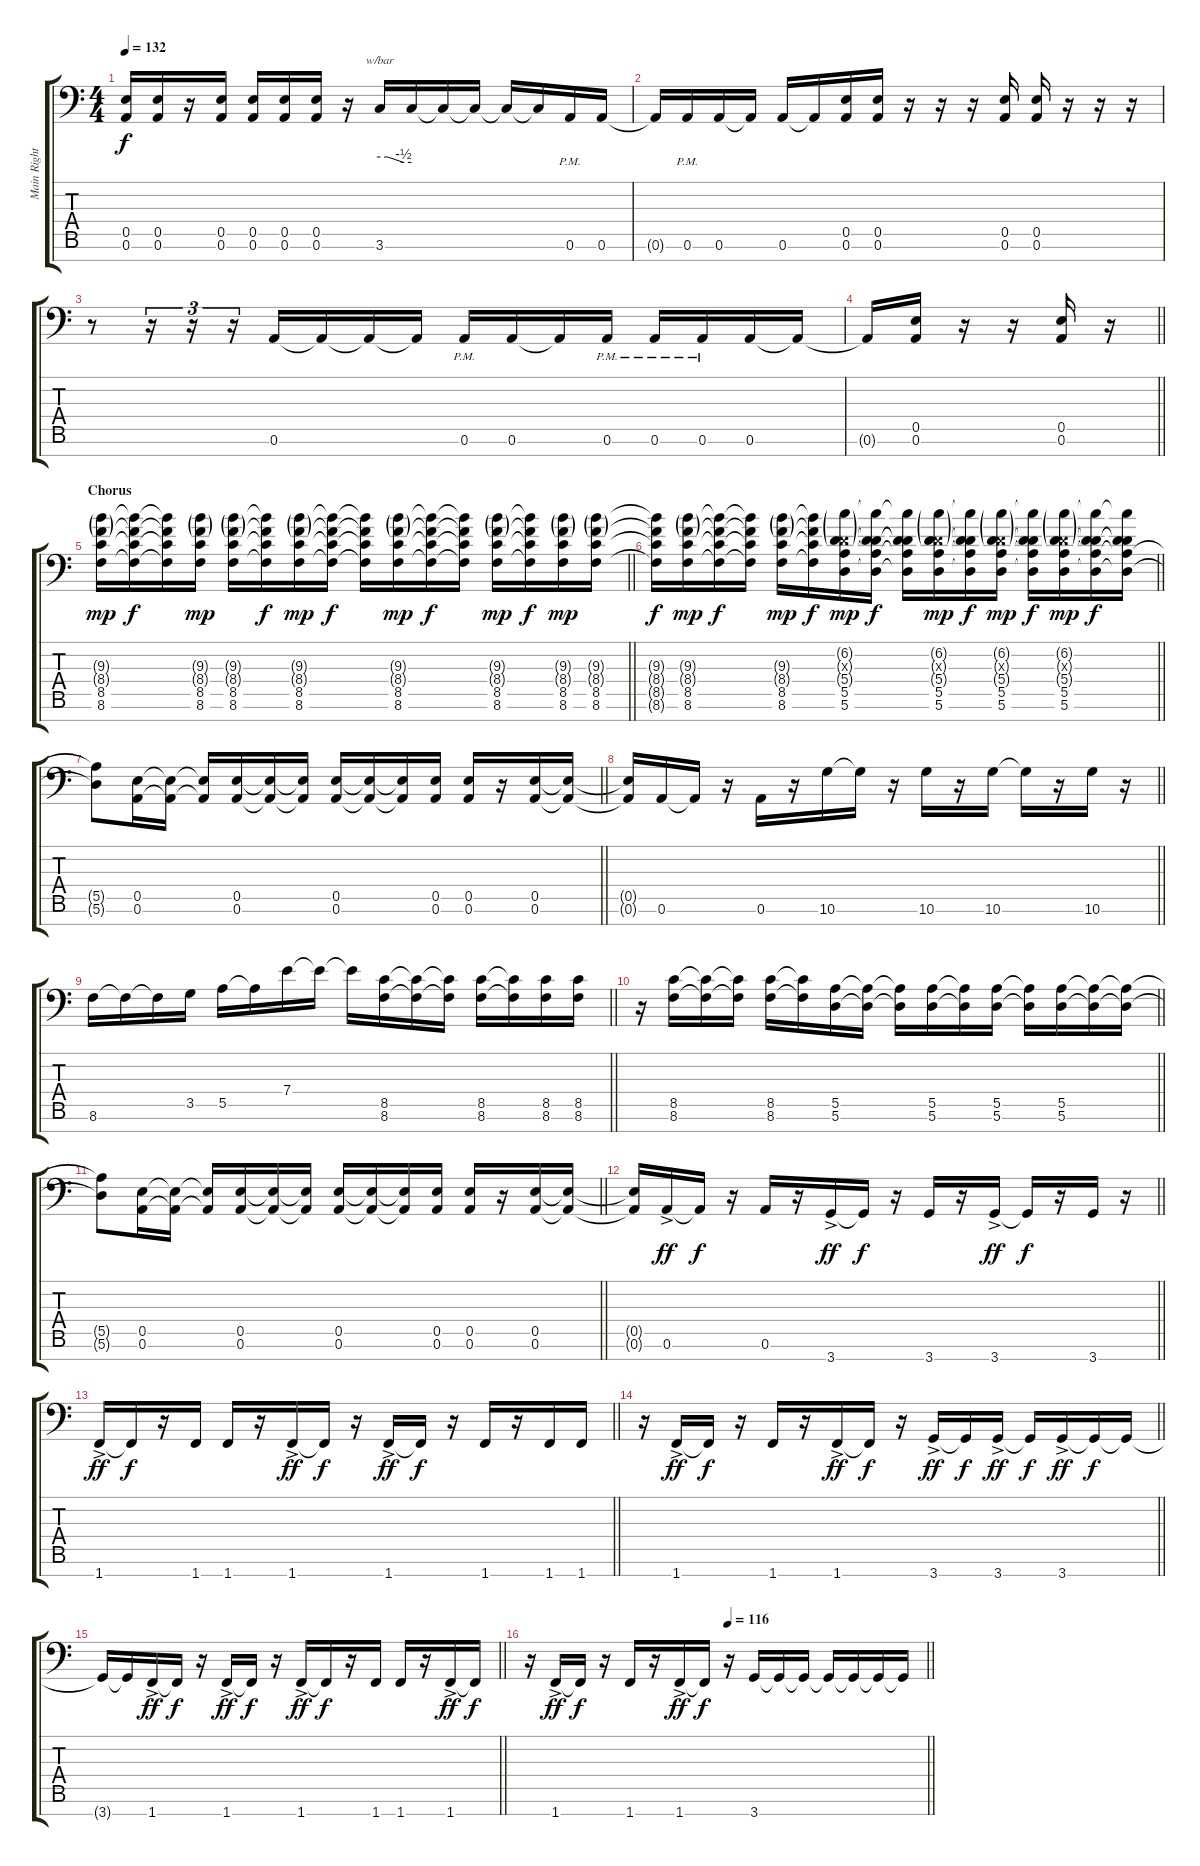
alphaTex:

\track ("Main Right" "Main Right") {instrument distortionguitar}
\staff {score tabs}
\tuning (B3 Gb3 D3 A2 E2 A1 E1) {hide}
\ts (4 4)
\tempo 132
\clef f4
\ks c
(0.5 0.6).16{dy f} (0.5 0.6).16 r.16 (0.5 0.6).16 (0.5 0.6).16 (0.5 0.6).16 (0.5 0.6).16 r.16 3.6.16{tbe (custom default 0 0 15 0 45 -2 60 -2)} 3.6{t}.16 3.6{t}.16 3.6{t}.16 3.6{t}.16 3.6{t}.16 0.6{pm}.16 0.6.16 |
0.6{t}.16 0.6{pm}.16 0.6.16 0.6{t}.16 0.6.16 0.6{t}.16 (0.5 0.6).16 (0.5 0.6).16 r.16 r.16 r.16 (0.5 0.6).16 (0.5 0.6).16 r.16 r.16 r.16 |
r.8 r.16{tu (3 2)} r.16{tu (3 2)} r.16{tu (3 2)} 0.6.16 0.6{t}.16 0.6{t}.16 0.6{t}.16 0.6{pm}.16 0.6.16 0.6{t}.16 0.6{pm}.16 0.6{pm}.16 0.6{pm}.16 0.6.16 0.6{t}.16 |
\barLineRight lightlight
0.6{t}.16{volume 13} (0.5 0.6).16 r.16 r.16 (0.5 0.6).16 r.16 |
\section ("" "Chorus")
\barLineRight lightlight
(9.3{g} 8.4{g} 8.5 8.6).16{dy mp} (9.3{t} 8.4{t} 8.5{t} 8.6{t}).16{dy f} (9.3{t} 8.4{t} 8.5{t} 8.6{t}).16 (9.3{g} 8.4{g} 8.5 8.6).16{dy mp} (9.3{g} 8.4{g} 8.5 8.6).16 (9.3{t} 8.4{t} 8.5{t} 8.6{t}).16{dy f} (9.3{g} 8.4{g} 8.5 8.6).16{dy mp} (9.3{t} 8.4{t} 8.5{t} 8.6{t}).16{dy f} (9.3{t} 8.4{t} 8.5{t} 8.6{t}).16 (9.3{g} 8.4{g} 8.5 8.6).16{dy mp} (9.3{t} 8.4{t} 8.5{t} 8.6{t}).16{dy f} (9.3{t} 8.4{t} 8.5{t} 8.6{t}).16 (9.3{g} 8.4{g} 8.5 8.6).16{dy mp} (9.3{t} 8.4{t} 8.5{t} 8.6{t}).16{dy f} (9.3{g} 8.4{g} 8.5 8.6).16{dy mp} (9.3{g} 8.4{g} 8.5 8.6).16 |
\barLineRight lightlight
(9.3{t} 8.4{t} 8.5{t} 8.6{t}).16{dy f} (9.3{g} 8.4{g} 8.5 8.6).16{dy mp} (9.3{t} 8.4{t} 8.5{t} 8.6{t}).16{dy f} (9.3{t} 8.4{t} 8.5{t} 8.6{t}).16 (9.3{g} 8.4{g} 8.5 8.6).16{dy mp} (9.3{t} 8.4{t} 8.5{t} 8.6{t}).16{dy f} (6.2{g} 0.3{g x} 5.4{g} 5.5 5.6).16{dy mp} (6.2{t} 0.3{t} 5.4{t} 5.5{t} 5.6{t}).16{dy f} (6.2{t} 0.3{t} 5.4{t} 5.5{t} 5.6{t}).16 (6.2{g} 0.3{g x} 5.4{g} 5.5 5.6).16{dy mp} (6.2{t} 0.3{t} 5.4{t} 5.5{t} 5.6{t}).16{dy f} (6.2{g} 0.3{g x} 5.4{g} 5.5 5.6).16{dy mp} (6.2{t} 0.3{t} 5.4{t} 5.5{t} 5.6{t}).16{dy f} (6.2{g} 0.3{g x} 5.4{g} 5.5 5.6).16{dy mp} (6.2{t} 0.3{t} 5.4{t} 5.5{t} 5.6{t}).16{dy f} (6.2{t} 0.3{t} 5.4{t} 5.5{t} 5.6{t}).16 |
\barLineRight lightlight
(5.5{t} 5.6{t}).8 (0.5 0.6).16 (0.5{t} 0.6{t}).16 (0.5{t} 0.6{t}).16 (0.5 0.6).16 (0.5{t} 0.6{t}).16 (0.5{t} 0.6{t}).16 (0.5 0.6).16 (0.5{t} 0.6{t}).16 (0.5{t} 0.6{t}).16 (0.5 0.6).16 (0.5 0.6).16 r.16 (0.5 0.6).16 (0.5{t} 0.6{t}).16 |
\barLineRight lightlight
(0.5{t} 0.6{t}).16 0.6.16 0.6{t}.16 r.16 0.6.16 r.16 10.6.16 10.6{t}.16 r.16 10.6.16 r.16 10.6.16 10.6{t}.16 r.16 10.6.16 r.16 |
\barLineRight lightlight
8.6.16 8.6{t}.16 8.6{t}.16 3.5.16 5.5.16 5.5{t}.16 7.4.16 7.4{t}.16 7.4{t}.16 (8.5 8.6).16 (8.5{t} 8.6{t}).16 (8.5{t} 8.6{t}).16 (8.5 8.6).16 (8.5{t} 8.6{t}).16 (8.5 8.6).16 (8.5 8.6).16 |
\barLineRight lightlight
r.16 (8.5 8.6).16 (8.5{t} 8.6{t}).16 (8.5{t} 8.6{t}).16 (8.5 8.6).16 (8.5{t} 8.6{t}).16 (5.5 5.6).16 (5.5{t} 5.6{t}).16 (5.5{t} 5.6{t}).16 (5.5 5.6).16 (5.5{t} 5.6{t}).16 (5.5 5.6).16 (5.5{t} 5.6{t}).16 (5.5 5.6).16 (5.5{t} 5.6{t}).16 (5.5{t} 5.6{t}).16 |
\barLineRight lightlight
(5.5{t} 5.6{t}).8 (0.5 0.6).16 (0.5{t} 0.6{t}).16 (0.5{t} 0.6{t}).16 (0.5 0.6).16 (0.5{t} 0.6{t}).16 (0.5{t} 0.6{t}).16 (0.5 0.6).16 (0.5{t} 0.6{t}).16 (0.5{t} 0.6{t}).16 (0.5 0.6).16 (0.5 0.6).16 r.16 (0.5 0.6).16 (0.5{t} 0.6{t}).16 |
\barLineRight lightlight
(0.5{t} 0.6{t}).16 0.6{ac}.16{dy ff} 0.6{t}.16{dy f} r.16 0.6.16 r.16 3.7{ac}.16{dy ff} 3.7{t}.16{dy f} r.16 3.7.16 r.16 3.7{ac}.16{dy ff} 3.7{t}.16{dy f} r.16 3.7.16 r.16 |
\barLineRight lightlight
1.7{ac}.16{dy ff} 1.7{t}.16{dy f} r.16 1.7.16 1.7.16 r.16 1.7{ac}.16{dy ff} 1.7{t}.16{dy f} r.16 1.7{ac}.16{dy ff} 1.7{t}.16{dy f} r.16 1.7.16 r.16 1.7.16 1.7.16 |
\barLineRight lightlight
r.16 1.7{ac}.16{dy ff} 1.7{t}.16{dy f} r.16 1.7.16 r.16 1.7{ac}.16{dy ff} 1.7{t}.16{dy f} r.16 3.7{ac}.16{dy ff} 3.7{t}.16{dy f} 3.7{ac}.16{dy ff} 3.7{t}.16{dy f} 3.7{ac}.16{dy ff} 3.7{t}.16{dy f} 3.7{t}.16 |
\barLineRight lightlight
3.7{t}.16 3.7{t}.16 1.7{ac}.16{dy ff} 1.7{t}.16{dy f} r.16 1.7{ac}.16{dy ff} 1.7{t}.16{dy f} r.16 1.7{ac}.16{dy ff} 1.7{t}.16{dy f} r.16 1.7.16 1.7.16 r.16 1.7{ac}.16{dy ff} 1.7{t}.16{dy f} |
\tempo (116 0.5)
\barLineRight lightlight
r.16 1.7{ac}.16{dy ff} 1.7{t}.16{dy f} r.16 1.7.16 r.16 1.7{ac}.16{dy ff} 1.7{t}.16{dy f} r.16 3.7.16 3.7{t}.16 3.7{t}.16 3.7{t}.16 3.7{t}.16 3.7{t}.16 3.7{t}.16
